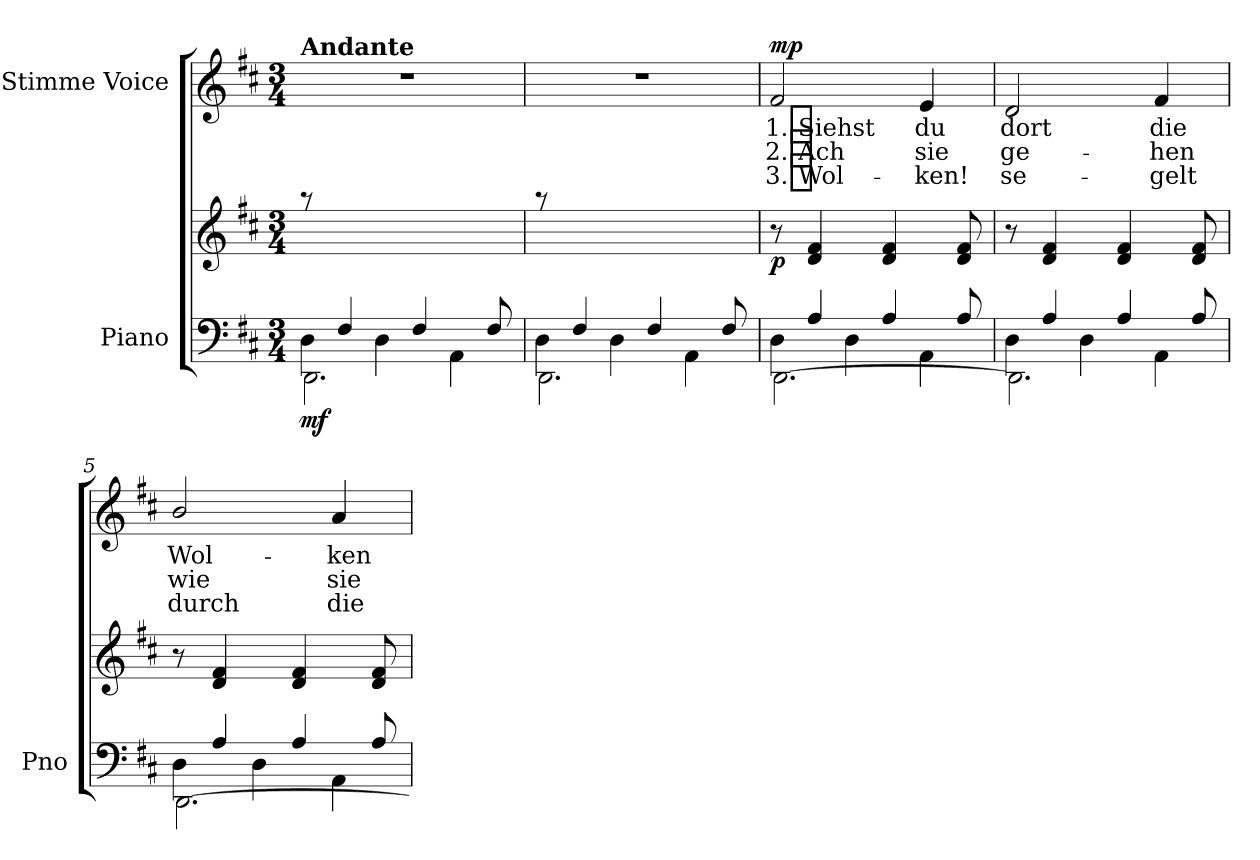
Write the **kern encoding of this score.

**kern	**kern	**dynam	**kern	**text	**text	**text	**dynam
*part2	*part2	*part2	*part1	*part1	*part1	*part1	*part1
*staff3	*staff2	*staff2/3	*staff1	*staff1	*staff1	*staff1	*staff1
*I"Piano	*	*	*I"Stimme Voice	*	*	*	*
*I'Pno	*	*	*	*	*	*	*
*clefF4	*clefG2	*	*clefG2	*	*	*	*
*k[f#c#]	*k[f#c#]	*	*k[f#c#]	*	*	*	*
*M3/4	*M3/4	*	*M3/4	*	*	*	*
=1	=1	=1	=1	=1	=1	=1	=1
*^	*	*	*	*	*	*	*
*	*^	*	*	*	*	*	*	*
!	!	!	!	!	!LO:TX:a:B:t=Andante	!	!	!	!
!	!	!	!	!LO:DY:b=2	!	!	!	!	!
8ryy	4D\	2.DD\	8raa	mf	2.r	.	.	.	.
4F#/	.	.	2ryy	.	.	.	.	.	.
.	4D\	.	.	.	.	.	.	.	.
4F#/	.	.	.	.	.	.	.	.	.
.	4AA\	.	.	.	.	.	.	.	.
8F#/	.	.	8ryy	.	.	.	.	.	.
=2	=2	=2	=2	=2	=2	=2	=2	=2	=2
8ryy	4D\	2.DD\	8raa	.	2.r	.	.	.	.
4F#/	.	.	2ryy	.	.	.	.	.	.
.	4D\	.	.	.	.	.	.	.	.
4F#/	.	.	.	.	.	.	.	.	.
.	4AA\	.	.	.	.	.	.	.	.
8F#/	.	.	8ryy	.	.	.	.	.	.
=3	=3	=3	=3	=3	=3	=3	=3	=3	=3
*	*	*	*^	*	*	*	*	*	*
!	!	!	!	!	!LO:DY:b	!	!LO:LY:b	!LO:LY:b	!LO:LY:b	!LO:DY:a
8ryy	4D\	[2.DD\	8r	8rbbbyy	p	2f#/	1. Siehst	2. Ach	3. Wol-	mp
4A/	.	.	4d/ 4f#/	2ryy	.	.	.	.	.	.
.	4D\	.	.	.	.	.	.	.	.	.
4A/	.	.	4d/ 4f#/	.	.	.	.	.	.	.
!	!	!	!	!	!	!	!LO:LY:b	!LO:LY:b	!LO:LY:b	!
.	4AA\	.	.	.	.	4e/	du	sie	-ken!	.
8A/	.	.	8d/ 8f#/	8ryy	.	.	.	.	.	.
=4	=4	=4	=4	=4	=4	=4	=4	=4	=4	=4
!	!	!	!	!	!	!	!LO:LY:b	!LO:LY:b	!LO:LY:b	!
8ryy	4D\	2.DD\]	8r	8rbbbyy	.	2d/	dort	ge-	se-	.
4A/	.	.	4d/ 4f#/	2ryy	.	.	.	.	.	.
.	4D\	.	.	.	.	.	.	.	.	.
4A/	.	.	4d/ 4f#/	.	.	.	.	.	.	.
!	!	!	!	!	!	!	!LO:LY:b	!LO:LY:b	!LO:LY:b	!
.	4AA\	.	.	.	.	4f#/	die	-hen	-gelt	.
8A/	.	.	8d/ 8f#/	8ryy	.	.	.	.	.	.
=5	=5	=5	=5	=5	=5	=5	=5	=5	=5	=5
!	!	!	!	!	!	!	!LO:LY:b	!LO:LY:b	!LO:LY:b	!
8ryy	4D\	[2.DD\	8r	8rbbbyy	.	2b/	Wol-	wie	durch	.
4A/	.	.	4d/ 4f#/	2ryy	.	.	.	.	.	.
.	4D\	.	.	.	.	.	.	.	.	.
4A/	.	.	4d/ 4f#/	.	.	.	.	.	.	.
!	!	!	!	!	!	!	!LO:LY:b	!LO:LY:b	!LO:LY:b	!
.	4AA\	.	.	.	.	4a/	-ken	sie	die	.
8A/	.	.	8d/ 8f#/	8ryy	.	.	.	.	.	.
*v	*v	*v	*	*	*	*	*	*	*	*
*	*v	*v	*	*	*	*	*	*
=	=	=	=	=	=	=	=
*-	*-	*-	*-	*-	*-	*-	*-
